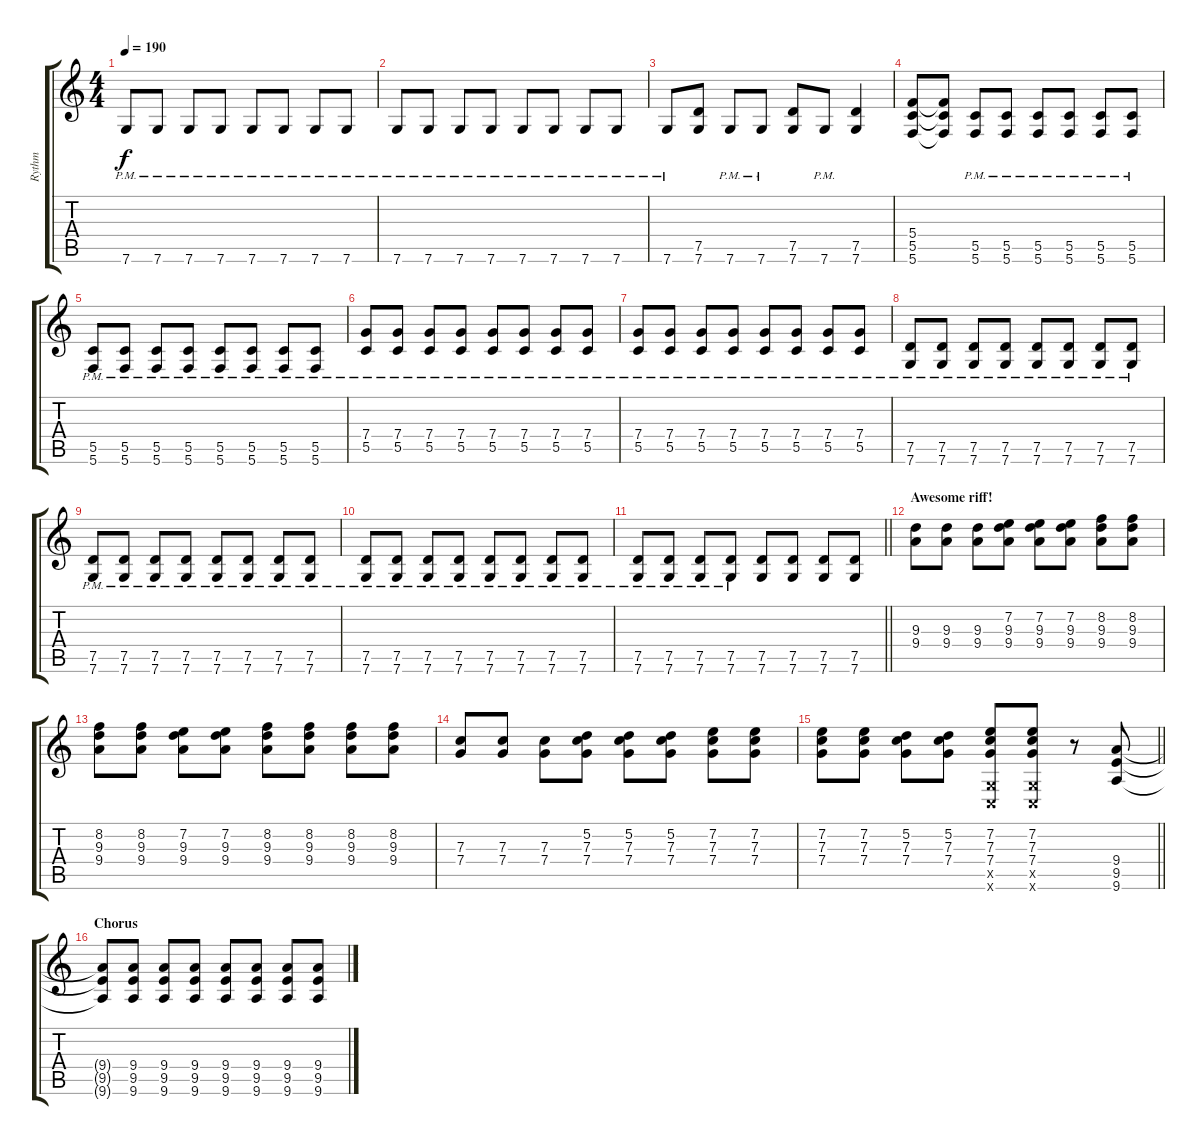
\track ("Rythm" "Rythm") {instrument distortionguitar}
\staff {score tabs}
\tuning (D4 A3 F3 C3 G2 C2) {hide}
\ts (4 4)
\tempo 190
\clef g2
\ks c
7.6{pm}.8{dy f} 7.6{pm}.8 7.6{pm}.8 7.6{pm}.8 7.6{pm}.8 7.6{pm}.8 7.6{pm}.8 7.6{pm}.8 |
7.6{pm}.8 7.6{pm}.8 7.6{pm}.8 7.6{pm}.8 7.6{pm}.8 7.6{pm}.8 7.6{pm}.8 7.6{pm}.8 |
7.6{pm}.8 (7.5 7.6).8 7.6{pm}.8 7.6{pm}.8 (7.5 7.6).8 7.6{pm}.8 (7.5 7.6).4 |
(5.4 5.5 5.6).8 (5.4{t} 5.5{t} 5.6{t}).8 (5.5{pm} 5.6{pm}).8 (5.5{pm} 5.6{pm}).8 (5.5{pm} 5.6{pm}).8 (5.5{pm} 5.6{pm}).8 (5.5{pm} 5.6{pm}).8 (5.5{pm} 5.6{pm}).8 |
(5.5{pm} 5.6{pm}).8 (5.5{pm} 5.6{pm}).8 (5.5{pm} 5.6{pm}).8 (5.5{pm} 5.6{pm}).8 (5.5{pm} 5.6{pm}).8 (5.5{pm} 5.6{pm}).8 (5.5{pm} 5.6{pm}).8 (5.5{pm} 5.6{pm}).8 |
(7.4{pm} 5.5{pm}).8 (7.4{pm} 5.5{pm}).8 (7.4{pm} 5.5{pm}).8 (7.4{pm} 5.5{pm}).8 (7.4{pm} 5.5{pm}).8 (7.4{pm} 5.5{pm}).8 (7.4{pm} 5.5{pm}).8 (7.4{pm} 5.5{pm}).8 |
(7.4{pm} 5.5{pm}).8 (7.4{pm} 5.5{pm}).8 (7.4{pm} 5.5{pm}).8 (7.4{pm} 5.5{pm}).8 (7.4{pm} 5.5{pm}).8 (7.4{pm} 5.5{pm}).8 (7.4{pm} 5.5{pm}).8 (7.4{pm} 5.5{pm}).8 |
(7.5{pm} 7.6{pm}).8 (7.5{pm} 7.6{pm}).8 (7.5{pm} 7.6{pm}).8 (7.5{pm} 7.6{pm}).8 (7.5{pm} 7.6{pm}).8 (7.5{pm} 7.6{pm}).8 (7.5{pm} 7.6{pm}).8 (7.5{pm} 7.6{pm}).8 |
(7.5{pm} 7.6{pm}).8 (7.5{pm} 7.6{pm}).8 (7.5{pm} 7.6{pm}).8 (7.5{pm} 7.6{pm}).8 (7.5{pm} 7.6{pm}).8 (7.5{pm} 7.6{pm}).8 (7.5{pm} 7.6{pm}).8 (7.5{pm} 7.6{pm}).8 |
(7.5{pm} 7.6{pm}).8 (7.5{pm} 7.6{pm}).8 (7.5{pm} 7.6{pm}).8 (7.5{pm} 7.6{pm}).8 (7.5{pm} 7.6{pm}).8 (7.5{pm} 7.6{pm}).8 (7.5{pm} 7.6{pm}).8 (7.5{pm} 7.6{pm}).8 |
\barLineRight lightlight
(7.5 7.6{pm}).8 (7.5 7.6{pm}).8 (7.5 7.6{pm}).8 (7.5 7.6{pm}).8 (7.5 7.6).8 (7.5 7.6).8 (7.5 7.6).8 (7.5 7.6).8 |
\section ("" "Awesome riff!")
(9.3 9.4).8 (9.3 9.4).8 (9.3 9.4).8 (7.2 9.3 9.4).8 (7.2 9.3 9.4).8 (7.2 9.3 9.4).8 (8.2 9.3 9.4).8 (8.2 9.3 9.4).8 |
(8.2 9.3 9.4).8 (8.2 9.3 9.4).8 (7.2 9.3 9.4).8 (7.2 9.3 9.4).8 (8.2 9.3 9.4).8 (8.2 9.3 9.4).8 (8.2 9.3 9.4).8 (8.2 9.3 9.4).8 |
(7.3 7.4).8 (7.3 7.4).8 (7.3 7.4).8 (5.2 7.3 7.4).8 (5.2 7.3 7.4).8 (5.2 7.3 7.4).8 (7.2 7.3 7.4).8 (7.2 7.3 7.4).8 |
\barLineRight lightlight
(7.2 7.3 7.4).8 (7.2 7.3 7.4).8 (5.2 7.3 7.4).8 (5.2 7.3 7.4).8 (7.2 7.3 7.4 0.5{x} 0.6{x}).8 (7.2 7.3 7.4 0.5{x} 0.6{x}).8 r.8 (9.4 9.5 9.6).8 |
\section ("" "Chorus")
(9.4{t} 9.5{t} 9.6{t}).8 (9.4 9.5 9.6).8 (9.4 9.5 9.6).8 (9.4 9.5 9.6).8 (9.4 9.5 9.6).8 (9.4 9.5 9.6).8 (9.4 9.5 9.6).8 (9.4 9.5 9.6).8
